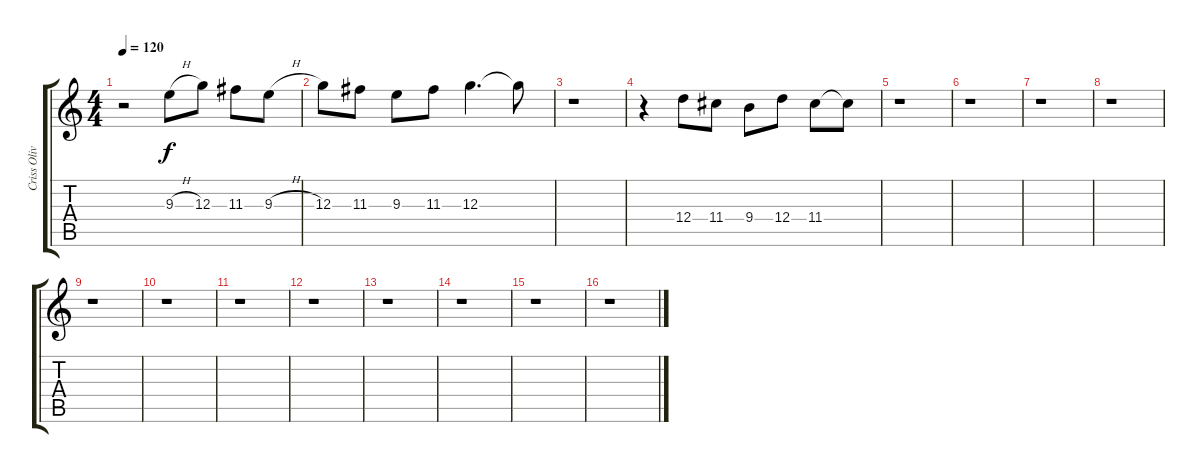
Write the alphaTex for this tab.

\track ("Criss Oliva 2" "Criss Oliv") {instrument distortionguitar}
\staff {score tabs}
\tuning (E4 B3 G3 D3 A2 E2) {hide}
\ts (4 4)
\tempo 120
\clef g2
\ks c
r.2{dy f} 9.3{h}.8 12.3.8 11.3.8 9.3{h}.8 |
12.3.8 11.3.8 9.3.8 11.3.8 12.3.4{d} 12.3{t}.8 |
r.1 |
r.4 12.4.8 11.4.8 9.4.8 12.4.8 11.4.8 11.4{t}.8 |
r.1 |
r.1 |
r.1 |
r.1 |
r.1 |
r.1 |
r.1 |
r.1 |
r.1 |
r.1 |
r.1 |
r.1
